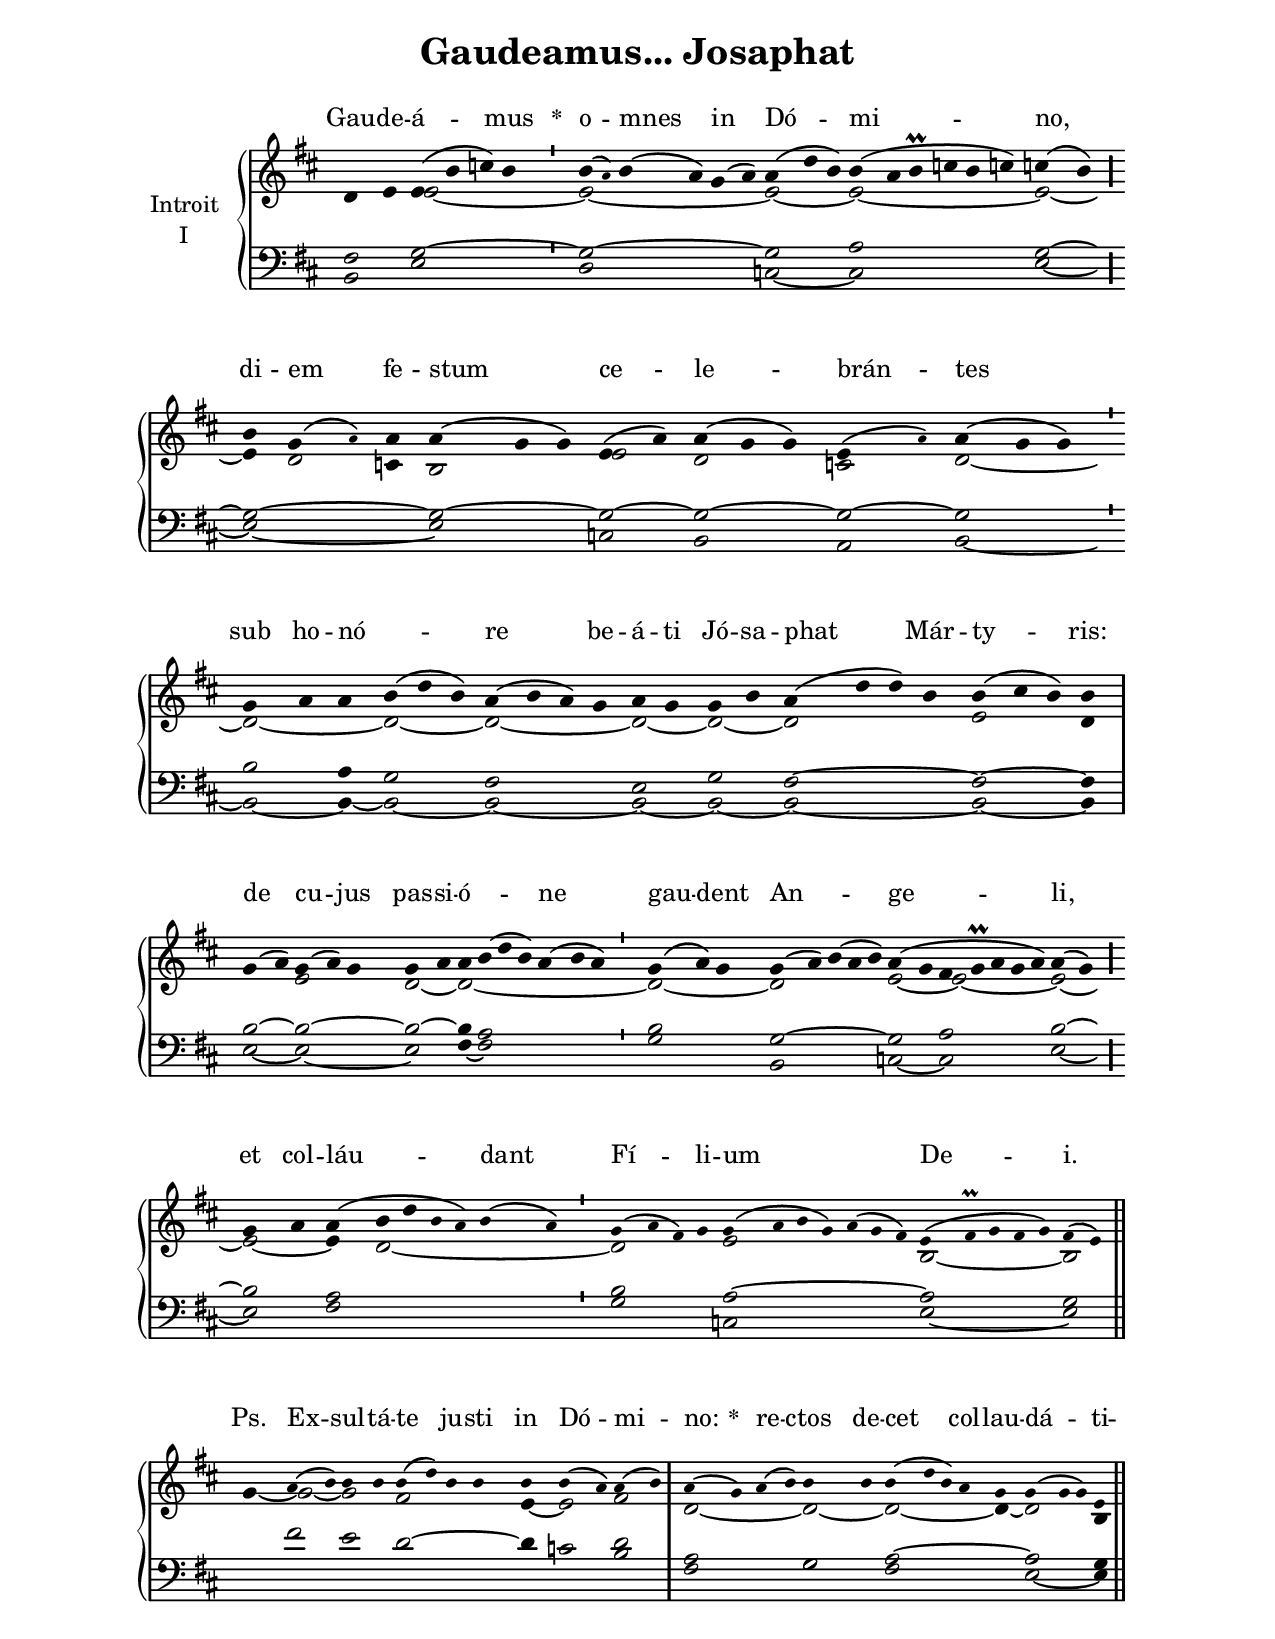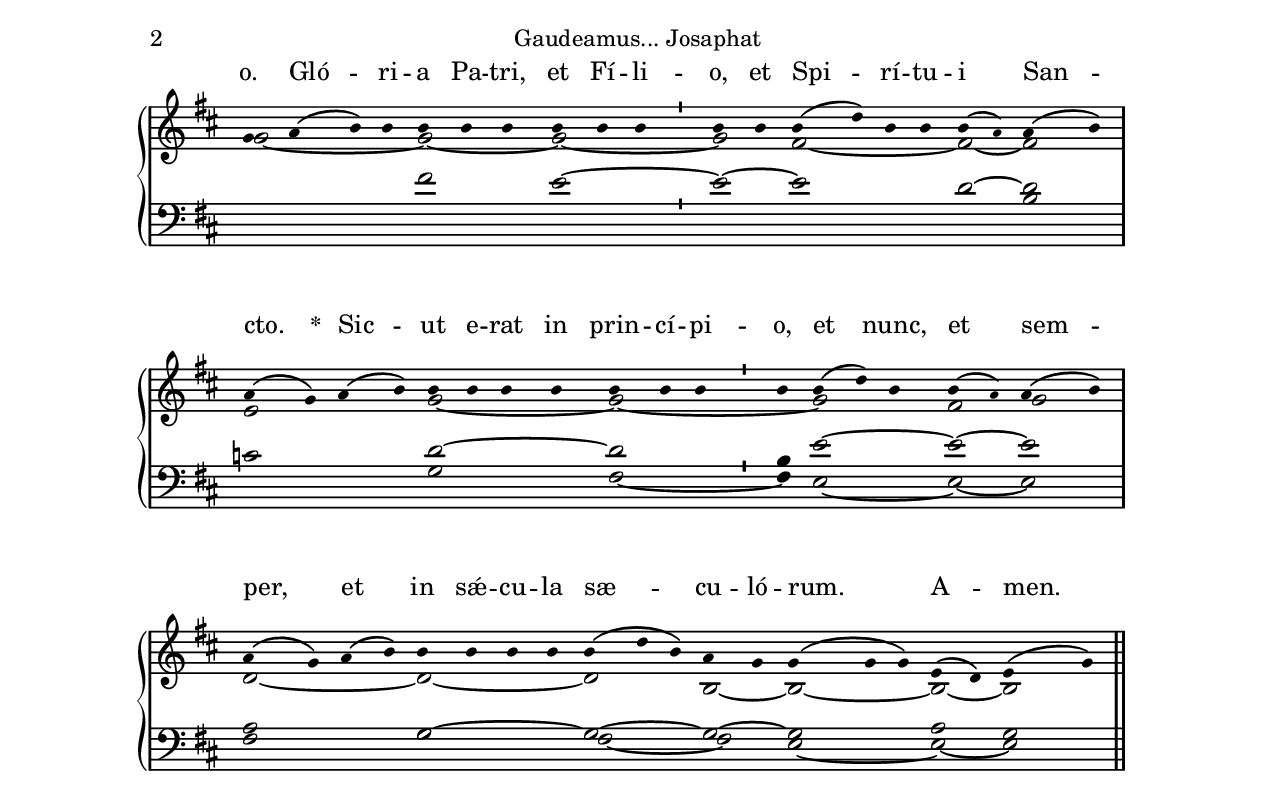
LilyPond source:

\version "2.18"
\include "gregorian.ly"
\include "noh2.ily"


%Page reference: page iii.434
%(volume.page)

global = {
 \key g \lydian
 \cadenzaOn 
}

\header {
  title = \markup \center-column {"Gaudeamus... Josaphat" \vspace #1 }
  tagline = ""
  composer = ""
}

\paper {
 #(include-special-characters)
  oddHeaderMarkup = \markup \fill-line {
    \line {}
    \center-column {
      \on-the-fly #first-page     " "
      \on-the-fly #not-first-page "Gaudeamus... Josaphat"
    }
    \line { \on-the-fly #print-page-number-check-first \fromproperty #'page:page-number-string }
  }
  evenHeaderMarkup = \markup \fill-line {
    \line { \on-the-fly #print-page-number-check-first \fromproperty #'page:page-number-string }
    \center-column { "Gaudeamus... Josaphat" }
    \line {}
  }
}

chantText = \lyricmode {
Gau -- de -- á -- mus 
\set stanza = " * " o -- mnes in Dó -- mi -- no, 
di -- em fe -- stum ce -- le -- brán -- tes sub ho -- nó -- _ re be -- á -- ti Jó -- sa -- phat Már -- ty -- ris: 
de cu -- jus pas -- si -- ó -- _ ne gau -- dent An -- _ ge -- li, 
et col -- láu -- dant Fí -- li -- um _ De -- i. Ps. 
Ex -- sul -- tá -- te ju -- sti in Dó -- mi -- no: 
\set stanza = " * " 
re -- ctos de -- cet col -- lau -- dá -- ti -- o. 
Gló -- ri -- a Pa -- tri, et Fí -- li -- o, et Spi -- rí -- tu -- i San -- cto. 
\set stanza = " * " 
Sic -- ut e -- rat in prin -- cí -- pi -- o, et nunc, et sem -- per, 
et in sǽ -- cu -- la sæ -- cu -- ló -- rum. A -- men. _ }

chantMusic = {
\tieDown   d'4 e'4  e'4 ( b'4 c''4) b'4 \divisioMinima
 b'4 ( \once \tweak #'font-size #-4 a' ) b'4 ( a'4) g'4 ( a'4) a'4 ( d''4 b'4)  b'4 ( a'4 b'\prall c''4 b'4 c''4) c''4 ( b'4) \divisioMaior
 b'4 g'4 ( \once \tweak #'font-size #-4 a' ) a'4 a'4 ( g'4 g'4) e'4 ( a'4) a'4 ( g'4 g'4) e'4 ( \once \tweak #'font-size #-4 a' ) a'4 ( g'4 g'4) \divisioMinima
 g'4 a'4 a'4 b'4 ( d''4 b'4) a'4 ( b'4 a'4) g'4 a'4 g'4 g'4 b'4 a'4 ( d''4 d''4) b'4 b'4 ( cis''4 b'4) b'4 \divisioMaxima
 g'4 ( a'4) g'4 ( a'4) g'4 g'4 a'4 a'4 b'4 ( d''4 b'4) a'4 ( b'4 a'4) \divisioMinima
 g'4 ( a'4) g'4 g'4 ( a'4) b'4 ( a'4 b'4) a'4 ( g'4 fis'4 g'\prall a'4 g'4 a'4) a'4 ( g'4) \divisioMaior
 g'4 a'4 a'4 ( b'4 d''4 \tiny b' a' 4) b'4 ( a'4) \divisioMinima
 g'4 ( a'4 fis'4) g'4 g'4 ( a'4 b'4 g'4) a'4 ( g'4 fis'4) e'4 ( fis'\prall g'4 fis'4 g'4) fis'4 ( e'4) \finalis
 g'4 a'4 ( b'4) b'4 b'4 b'4 ( d''4) b'4 b'4 b'4 b'4 ( a'4) a'4 ( b'4) \divisioMaxima
 a'4 ( g'4) a'4 ( b'4) b'4 b'4 b'4 ( d''4 b'4) a'4 g'4 g'4 ( g'4 g'4) e'4 \finalis
  g'4 a'4 ( b'4) b'4 b'4 b'4 b'4 b'4 b'4 b'4 \divisioMinima
 b'4 b'4 b'4 ( d''4) b'4 b'4 b'4 ( \once \tweak #'font-size #-4 a' ) a'4 ( b'4) \divisioMaxima
 a'4 ( g'4) a'4 ( b'4) b'4 b'4 b'4 b'4 b'4 b'4 b'4 \divisioMinima
 b'4 b'4 ( d''4) b'4 b'4 ( \once \tweak #'font-size #-4 a' ) a'4 ( b'4) \divisioMaxima
 a'4 ( g'4) a'4 ( b'4) b'4 b'4 b'4 b'4 b'4 ( d''4 b'4) a'4 g'4 g'4 ( g'4 g'4) e'4 ( d'4) e'4 ( g'4) \finalis

}

altoMusic = {
r2 e'2*4/2 ~ \divisioMinima
e'2*6/2 ~ e'2*3/2 ~ e'2*6/2 ~ e'2 ~ \divisioMaior
e'4 d'2 c'4 b2*3/2 e'2 d'2*3/2 c'2 d'2*3/2 ~ \divisioMinima
d'2*3/2 ~ d'2*3/2 ~ d'2*4/2 ~ d'2 ~ d'2 ~ d'2*4/2 e'2*3/2 d'4 \divisioMaxima
r2 e'2*3/2 d'2 ~ d'2*7/2 ~ \divisioMinima
d'2*3/2 ~ d'2*5/2 e'2 ~ e'2*5/2 ~ e'2 ~ \divisioMaior
e'2 ~ e'4 d'2*6/2 ~ \divisioMinima
d'2*4/2 e'2*7/2 b2*5/2 ~ b2 \finalis
g'4 ~ g'2 ~ g'2 fis'2*4/2 e'4 ~ e'2 fis'2 \divisioMaxima
d'2*4/2 ~ d'2 ~ d'2*4/2 ~ d'4 ~ d'2*3/2 b4 g'2*4/2 ~ g'2*3/2 ~ g'2*3/2 ~ \divisioMinima
g'2 fis'2*4/2 ~ fis'2 ~ fis'2 \divisioMaxima
e'2*4/2 g'2*4/2 ~ g'2*4/2 ~ g'2*3/2 fis'2 g'2 \divisioMaxima
d'2*4/2 ~ d'2*4/2 ~ d'2*3/2 b2 ~ b2*3/2 ~ b2 ~ b2 \finalis
}

tenorMusic = {
fis2 g2*4/2 ~ \divisioMinima
g2*6/2 ~ g2*3/2 a2*6/2 g2 ~ \divisioMaior
g2*4/2 ~ g2*3/2 ~ g2 ~ g2*3/2 ~ g2 ~ g2*3/2 \divisioMinima
b2 a4 g2*3/2 fis2*4/2 e2 g2 fis2*4/2 ~ fis2*3/2 ~ fis4 \divisioMaxima
b2 ~ b2*3/2 ~ b2 ~ b4 a2*6/2 \divisioMinima
b2*3/2 g2*5/2 ~ g2 a2*5/2 b2 ~ \divisioMaior
b2 a2*7/2 \divisioMinima
b2*4/2 a2*7/2 ~ a2*5/2 g2 \finalis
r4 fis'2 e'2 d'2*4/2 ~ d'4 c'2 d'2 \divisioMaxima
a2*4/2 g2 a2*5/2 ~ a2*3/2 g4 r2*4/2 fis'2*3/2 e'2*3/2 ~ \divisioMinima
e'2 ~ e'2*4/2 d'2 ~ d'2 \divisioMaxima
c'2*4/2 d'2*4/2 ~ d'2*3/2 \divisioMinima
b4 e'2*3/2 ~ e'2 ~ e'2 \divisioMaxima
a2*4/2 g2*4/2 ~ g2*3/2 ~ g2 ~ g2*3/2 a2 g2 \finalis
}

bassMusic = {
b,2 e2*4/2 \divisioMinima
d2*6/2 c2*3/2 ~ c2*6/2 e2 ~ \divisioMaior
e2*4/2 ~ e2*3/2 c2 b,2*3/2 a,2 b,2*3/2 ~ \divisioMinima
b,2 ~ b,4 ~ b,2*3/2 ~ b,2*4/2 ~ b,2 ~ b,2 ~ b,2*4/2 ~ b,2*3/2 ~ b,4 \divisioMaxima
e2 ~ e2*3/2 ~ e2 fis4 ~ fis2*6/2 \divisioMinima
g2*3/2 b,2*5/2 c2 ~ c2*5/2 e2 ~ \divisioMaior
e2 fis2*7/2 \divisioMinima
g2*4/2 c2*7/2 e2*5/2 ~ e2 \finalis
r2*12/2 b2 \divisioMaxima
fis2*4/2 g2 fis2*5/2 e2*3/2 ~ e4 r2*18/2 b2 \divisioMaxima
r2*4/2 g2*4/2 fis2*3/2 ~ \divisioMinima
fis4 e2*3/2 ~ e2 ~ e2 \divisioMaxima
fis2*4/2 g2*4/2 fis2*3/2 ~ fis2 e2*3/2 ~ e2 ~ e2 \finalis
}

voiceLines = {
\voiceLineStyle


}

\score{
  <<
    \new GrandStaff <<
      \set GrandStaff.autoBeaming = ##f
      \set GrandStaff.instrumentName = \markup \center-column {
        "Introit"
        "I"
      }
      \new Staff = up <<
        \new Voice = "chant" {
          \voiceOne \global \chantMusic
        }
        \new Voice {
          \voiceTwo \global \altoMusic
        }
      >>

      \new Staff = down <<
        \clef bass
        \new Voice {
          \voiceOne \global \tenorMusic
        }
        \new Voice {
          \voiceTwo \global \bassMusic
        }
	\new Voice {
        \voiceThree \global \voiceLines
        }
      >>
    >>
    \new Lyrics \lyricsto chant {
      \chantText
    }
  >>
  \layout{
  }
  \midi{
    \tempo 4 = 125
  }
}
